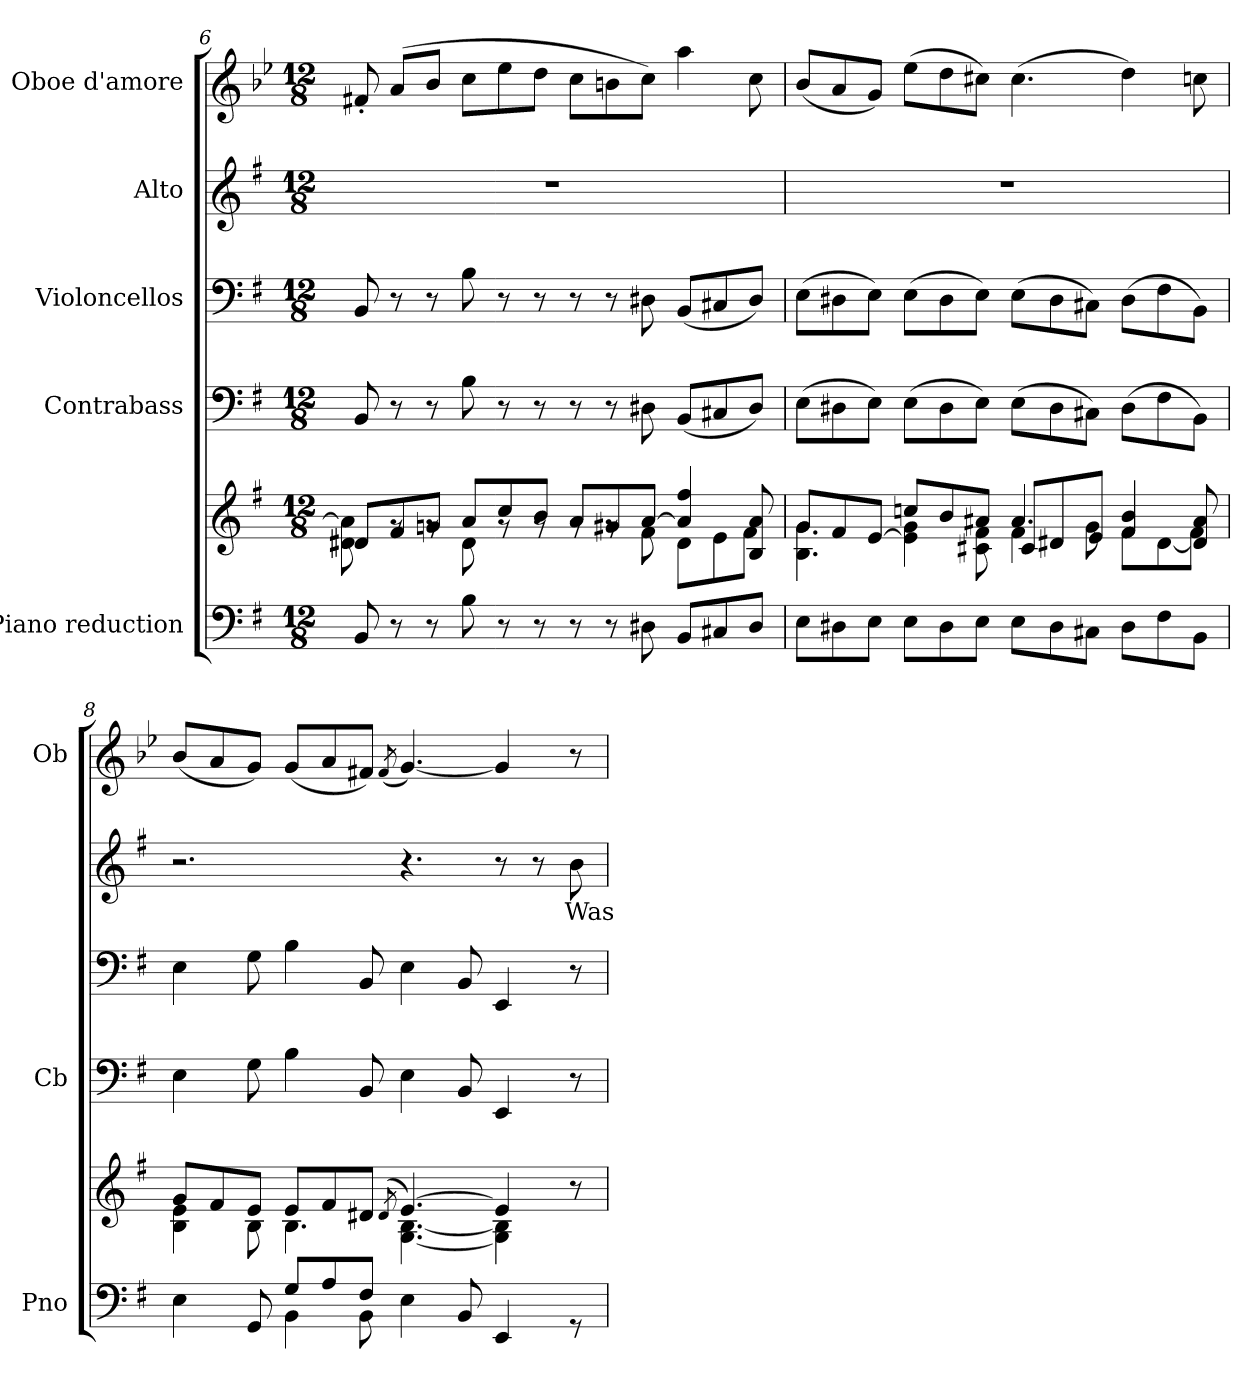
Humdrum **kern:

**kern	**kern	**kern	**kern	**kern	**text	**kern
*part5	*part5	*part4	*part3	*part2	*part2	*part1
*staff6	*staff5	*staff4	*staff3	*staff2	*staff2	*staff1
*I"Piano reduction	*	*I"Contrabass	*I"Violoncellos	*I"Alto	*	*I"Oboe d'amore
*I'Pno	*	*I'Cb	*	*	*	*I'Ob
!!LO:LB:g=z
*clefF4	*clefG2	*clefF4	*clefF4	*clefG2	*	*clefG2
*	*	*ITrd7c12	*	*	*	*ITrd2c3
*k[f#]	*k[f#]	*k[f#]	*k[f#]	*k[f#]	*	*k[f#]
*M12/8	*M12/8	*M12/8	*M12/8	*M12/8	*	*M12/8
=6	=6	=6	=6	=6	=6	=6
*	*^	*	*	*	*	*
8BB/	8d#X/L	8d#\ 8a\]	8BBB/	8BB/	1.r	.	8d#X'/
8r	8f#/	8rg	8r	8r	.	.	(>8f#/L
8r	8gn/J	8rg	8r	8r	.	.	8g/J
8B\	8a/L	8d#\	8BB\	8B\	.	.	8a\L
8r	8cc/	8rg	8r	8r	.	.	8cc\
8r	8b/J	8rg	8r	8r	.	.	8b\J
8r	8a/L	8rg	8r	8r	.	.	8a\L
8r	8g#X/	8rg	8r	8r	.	.	8g#X\
8D#X\	[8a/J	8f#\	8DD#X\	8D#X\	.	.	8a\J)
8BB/L	4a/] 4ff#/	8d#\L	(<8BBB/L	(<8BB/L	.	.	4ff#\
8C#X/	.	8e\	8CC#X/	8C#X/	.	.	.
8D#/J	8B/ 8a/	8f#\J	8DD#/J)	8D#/J)	.	.	8a\
=7	=7	=7	=7	=7	=7	=7	=7
*	*	*^	*	*	*	*	*
8E\L	8g/L	4.B\ 4.g\	4.ryy	(>8EE\L	(>8E\L	1.r	.	(<8g/L
8D#X\	8f#/	.	.	8DD#X\	8D#X\	.	.	8f#/
8E\J	[8e/J	.	.	8EE\J)	8E\J)	.	.	8e/J)
8E\L	8ccn/L	4e\] 4g\	4.ryy	(>8EE\L	(>8E\L	.	.	(>8cc\L
8D#\	8b/	.	.	8DD#\	8D#\	.	.	8b\
8E\J	8a#X/J	8c#X\ 8f#\	.	8EE\J)	8E\J)	.	.	8a#X\J)
8E\L	4.a#/	4f#\	8c#/L	(>8EE\L	(>8E\L	.	.	(>4.a#\
8D#\	.	.	8d#X/	8DD#\	8D#\	.	.	.
8C#X\J	.	8g\	8e/J	8CC#X\J)	8C#X\J)	.	.	.
8D#\L	4f#/ 4b/	8f#\L	4.ryy	(>8DD#\L	(>8D#\L	.	.	4b\)
8F#\	.	[8d#\	.	8FF#\	8F#\	.	.	.
8BB\J	8d#/] 8a#/	8f#\J	.	8BBB\J)	8BB\J)	.	.	8an\
*	*	*v	*v	*	*	*	*	*
=8	=8	=8	=8	=8	=8	=8	=8
*^	*	*	*	*	*	*	*
4E\	4.ryy	8g/L	4B\ 4e\	4EE\	4E\	2.r	.	(<8g/L
.	.	8f#/	.	.	.	.	.	8f#/
8GG/	.	8e/J	8B\	8GG\	8G\	.	.	8e/J)
8G/L	4BB\	8e/L	4.B\	4BB\	4B\	.	.	(<8e/L
8A/	.	8f#/	.	.	.	.	.	8f#/
8F#/J	8BB\	8d#X/J	.	8BBB/	8BB/	.	.	8d#X/J)
.	.	(<8qd#/	.	.	.	.	.	(<8qd#/
4E\	4ryy	[4.e/)	[4.G\ [4.B\	4EE\	4E\	4.r	.	[4.e/)
8BB/	2ryy	.	.	8BBB/	8BB/	.	.	.
4EE/	.	4e/]	4G\] 4B\]	4EEE/	4EE/	8r	.	4e/]
.	.	.	.	.	.	8r	.	.
!	!	!	!	!	!	!	!LO:LY:b	!
8rGG	.	8r	8ryy	8r	8r	8b\	Was	8r
*v	*v	*	*	*	*	*	*	*
*	*v	*v	*	*	*	*	*
=	=	=	=	=	=	=
*-	*-	*-	*-	*-	*-	*-
